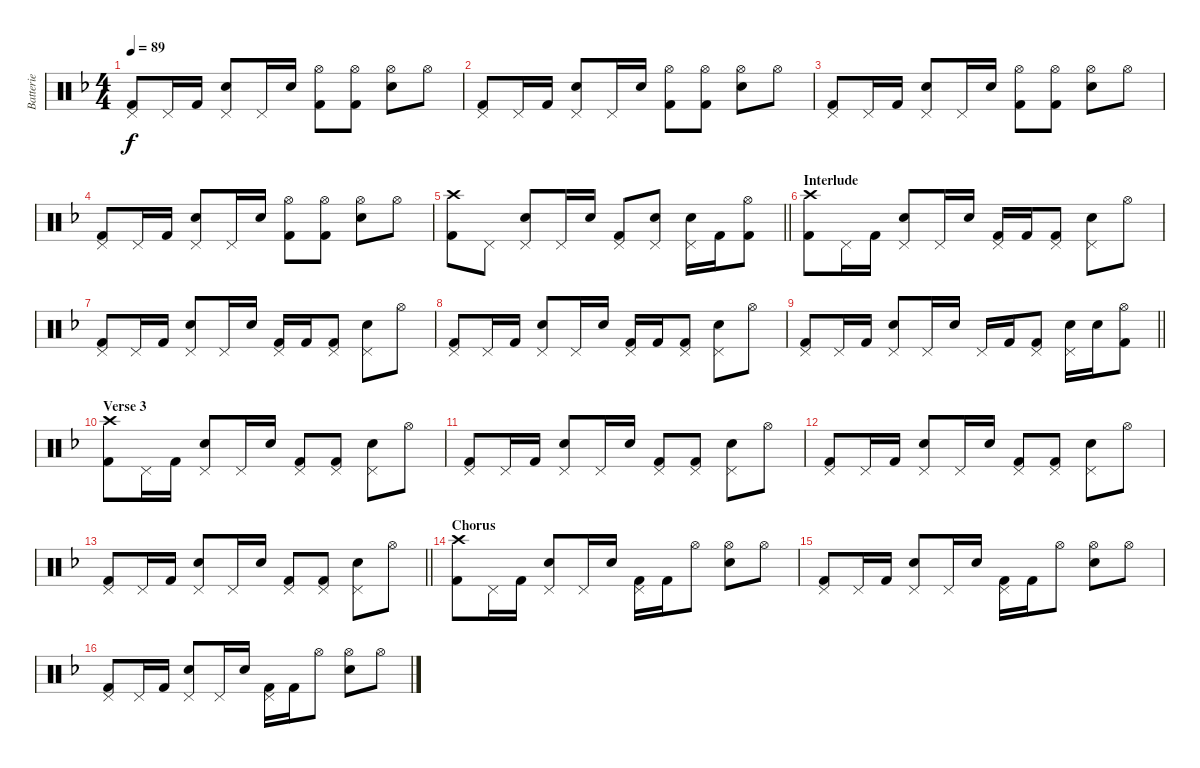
\track ("Batterie" "Batterie") {instrument percussion}
\staff {score}
\articulation defaults
\ts (4 4)
\tempo 89
\clef neutral
\ks f
("Pedal Hi-Hat (hit)" "Kick (hit) 2").8{dy f} "Pedal Hi-Hat (hit)".16 "Kick (hit) 2".16 ("Pedal Hi-Hat (hit)" "Electric Snare (hit)").8 "Pedal Hi-Hat (hit)".16 "Electric Snare (hit)".16 ("Hi-Hat (open)" "Kick (hit) 2").8 ("Hi-Hat (open)" "Kick (hit) 2").8 ("Hi-Hat (open)" "Electric Snare (hit)").8 "Hi-Hat (open)".8 |
("Pedal Hi-Hat (hit)" "Kick (hit) 2").8 "Pedal Hi-Hat (hit)".16 "Kick (hit) 2".16 ("Pedal Hi-Hat (hit)" "Electric Snare (hit)").8 "Pedal Hi-Hat (hit)".16 "Electric Snare (hit)".16 ("Hi-Hat (open)" "Kick (hit) 2").8 ("Hi-Hat (open)" "Kick (hit) 2").8 ("Hi-Hat (open)" "Electric Snare (hit)").8 "Hi-Hat (open)".8 |
("Pedal Hi-Hat (hit)" "Kick (hit) 2").8 "Pedal Hi-Hat (hit)".16 "Kick (hit) 2".16 ("Pedal Hi-Hat (hit)" "Electric Snare (hit)").8 "Pedal Hi-Hat (hit)".16 "Electric Snare (hit)".16 ("Hi-Hat (open)" "Kick (hit) 2").8 ("Hi-Hat (open)" "Kick (hit) 2").8 ("Hi-Hat (open)" "Electric Snare (hit)").8 "Hi-Hat (open)".8 |
("Pedal Hi-Hat (hit)" "Kick (hit) 2").8 "Pedal Hi-Hat (hit)".16 "Kick (hit) 2".16 ("Pedal Hi-Hat (hit)" "Electric Snare (hit)").8 "Pedal Hi-Hat (hit)".16 "Electric Snare (hit)".16 ("Hi-Hat (open)" "Kick (hit) 2").8 ("Hi-Hat (open)" "Kick (hit) 2").8 ("Hi-Hat (open)" "Electric Snare (hit)").8 "Hi-Hat (open)".8 |
\barLineRight lightlight
("Crash high (hit)" "Kick (hit) 2").8 "Pedal Hi-Hat (hit)".8 ("Pedal Hi-Hat (hit)" "Electric Snare (hit)").8 "Pedal Hi-Hat (hit)".16 "Electric Snare (hit)".16 ("Pedal Hi-Hat (hit)" "Kick (hit) 2").8 ("Pedal Hi-Hat (hit)" "Electric Snare (hit)").8 ("Pedal Hi-Hat (hit)" "Electric Snare (hit)").16 "Kick (hit) 2".16 ("Hi-Hat (open)" "Kick (hit) 2").8 |
\section ("" "Interlude")
("Crash high (hit)" "Kick (hit) 2").8 "Pedal Hi-Hat (hit)".16 "Kick (hit) 2".16 ("Pedal Hi-Hat (hit)" "Electric Snare (hit)").8 "Pedal Hi-Hat (hit)".16 "Electric Snare (hit)".16 ("Pedal Hi-Hat (hit)" "Kick (hit) 2").16 "Kick (hit) 2".16 ("Pedal Hi-Hat (hit)" "Kick (hit) 2").8 ("Pedal Hi-Hat (hit)" "Electric Snare (hit)").8 "Hi-Hat (open)".8 |
("Pedal Hi-Hat (hit)" "Kick (hit) 2").8 "Pedal Hi-Hat (hit)".16 "Kick (hit) 2".16 ("Pedal Hi-Hat (hit)" "Electric Snare (hit)").8 "Pedal Hi-Hat (hit)".16 "Electric Snare (hit)".16 ("Pedal Hi-Hat (hit)" "Kick (hit) 2").16 "Kick (hit) 2".16 ("Pedal Hi-Hat (hit)" "Kick (hit) 2").8 ("Pedal Hi-Hat (hit)" "Electric Snare (hit)").8 "Hi-Hat (open)".8 |
("Pedal Hi-Hat (hit)" "Kick (hit) 2").8 "Pedal Hi-Hat (hit)".16 "Kick (hit) 2".16 ("Pedal Hi-Hat (hit)" "Electric Snare (hit)").8 "Pedal Hi-Hat (hit)".16 "Electric Snare (hit)".16 ("Pedal Hi-Hat (hit)" "Kick (hit) 2").16 "Kick (hit) 2".16 ("Pedal Hi-Hat (hit)" "Kick (hit) 2").8 ("Pedal Hi-Hat (hit)" "Electric Snare (hit)").8 "Hi-Hat (open)".8 |
\barLineRight lightlight
("Pedal Hi-Hat (hit)" "Kick (hit) 2").8 "Pedal Hi-Hat (hit)".16 "Kick (hit) 2".16 ("Pedal Hi-Hat (hit)" "Electric Snare (hit)").8 "Pedal Hi-Hat (hit)".16 "Electric Snare (hit)".16 "Pedal Hi-Hat (hit)".16 "Kick (hit) 2".16 ("Pedal Hi-Hat (hit)" "Kick (hit) 2").8 ("Pedal Hi-Hat (hit)" "Electric Snare (hit)").16 "Electric Snare (hit)".16 ("Hi-Hat (open)" "Kick (hit) 2").8 |
\section ("" "Verse 3")
("Crash high (hit)" "Kick (hit) 2").8 "Pedal Hi-Hat (hit)".16 "Kick (hit) 2".16 ("Pedal Hi-Hat (hit)" "Electric Snare (hit)").8 "Pedal Hi-Hat (hit)".16 "Electric Snare (hit)".16 ("Pedal Hi-Hat (hit)" "Kick (hit) 2").8 ("Pedal Hi-Hat (hit)" "Kick (hit) 2").8 ("Pedal Hi-Hat (hit)" "Electric Snare (hit)").8 "Hi-Hat (open)".8 |
("Pedal Hi-Hat (hit)" "Kick (hit) 2").8 "Pedal Hi-Hat (hit)".16 "Kick (hit) 2".16 ("Pedal Hi-Hat (hit)" "Electric Snare (hit)").8 "Pedal Hi-Hat (hit)".16 "Electric Snare (hit)".16 ("Pedal Hi-Hat (hit)" "Kick (hit) 2").8 ("Pedal Hi-Hat (hit)" "Kick (hit) 2").8 ("Pedal Hi-Hat (hit)" "Electric Snare (hit)").8 "Hi-Hat (open)".8 |
("Pedal Hi-Hat (hit)" "Kick (hit) 2").8 "Pedal Hi-Hat (hit)".16 "Kick (hit) 2".16 ("Pedal Hi-Hat (hit)" "Electric Snare (hit)").8 "Pedal Hi-Hat (hit)".16 "Electric Snare (hit)".16 ("Pedal Hi-Hat (hit)" "Kick (hit) 2").8 ("Pedal Hi-Hat (hit)" "Kick (hit) 2").8 ("Pedal Hi-Hat (hit)" "Electric Snare (hit)").8 "Hi-Hat (open)".8 |
\barLineRight lightlight
("Pedal Hi-Hat (hit)" "Kick (hit) 2").8 "Pedal Hi-Hat (hit)".16 "Kick (hit) 2".16 ("Pedal Hi-Hat (hit)" "Electric Snare (hit)").8 "Pedal Hi-Hat (hit)".16 "Electric Snare (hit)".16 ("Pedal Hi-Hat (hit)" "Kick (hit) 2").8 ("Pedal Hi-Hat (hit)" "Kick (hit) 2").8 ("Pedal Hi-Hat (hit)" "Electric Snare (hit)").8 "Hi-Hat (open)".8 |
\section ("" "Chorus")
("Crash high (hit)" "Kick (hit) 2").8 "Pedal Hi-Hat (hit)".16 "Kick (hit) 2".16 ("Pedal Hi-Hat (hit)" "Electric Snare (hit)").8 "Pedal Hi-Hat (hit)".16 "Electric Snare (hit)".16 ("Pedal Hi-Hat (hit)" "Kick (hit) 2").16 "Kick (hit) 2".16 "Hi-Hat (open)".8 ("Hi-Hat (open)" "Electric Snare (hit)").8 "Hi-Hat (open)".8 |
("Pedal Hi-Hat (hit)" "Kick (hit) 2").8 "Pedal Hi-Hat (hit)".16 "Kick (hit) 2".16 ("Pedal Hi-Hat (hit)" "Electric Snare (hit)").8 "Pedal Hi-Hat (hit)".16 "Electric Snare (hit)".16 ("Pedal Hi-Hat (hit)" "Kick (hit) 2").16 "Kick (hit) 2".16 "Hi-Hat (open)".8 ("Hi-Hat (open)" "Electric Snare (hit)").8 "Hi-Hat (open)".8 |
("Pedal Hi-Hat (hit)" "Kick (hit) 2").8 "Pedal Hi-Hat (hit)".16 "Kick (hit) 2".16 ("Pedal Hi-Hat (hit)" "Electric Snare (hit)").8 "Pedal Hi-Hat (hit)".16 "Electric Snare (hit)".16 ("Pedal Hi-Hat (hit)" "Kick (hit) 2").16 "Kick (hit) 2".16 "Hi-Hat (open)".8 ("Hi-Hat (open)" "Electric Snare (hit)").8 "Hi-Hat (open)".8
